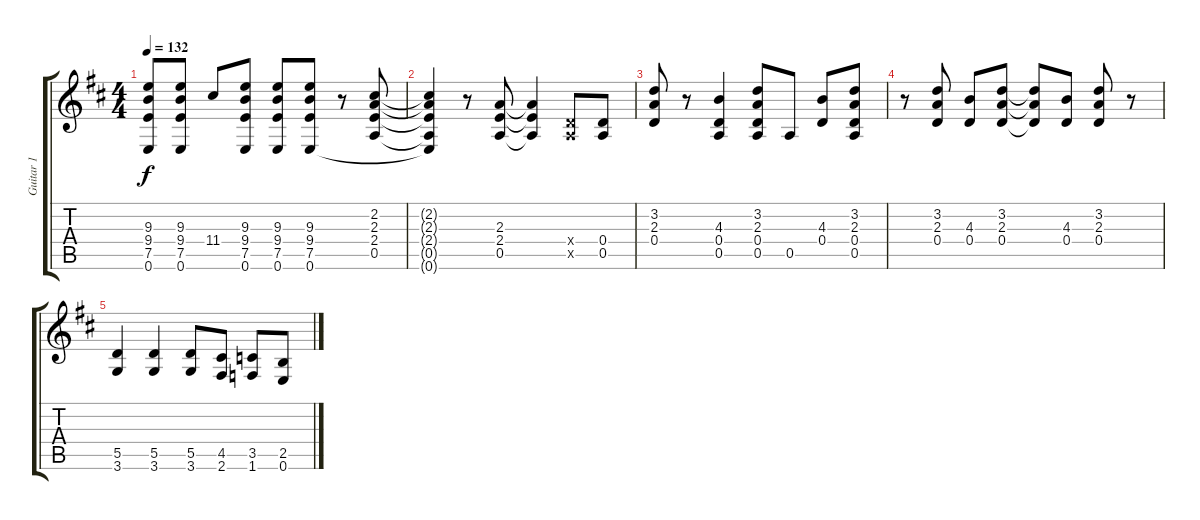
\track ("Guitar 1" "Guitar 1") {instrument overdrivenguitar}
\staff {score tabs}
\tuning (E4 B3 G3 D3 A2 E2) {hide}
\ts (4 4)
\tempo 132
\clef g2
\ks d
(9.3 9.4 7.5 0.6).8{dy f} (9.3 9.4 7.5 0.6).8 11.4.8 (9.3 9.4 7.5 0.6).8 (9.3 9.4 7.5 0.6).8 (9.3 9.4 7.5 0.6).8 r.8 (2.2 2.3 2.4 0.5).8 |
(2.2{t} 2.3{t} 2.4{t} 0.5{t} 0.6{t}).4 r.8 (2.3 2.4 0.5).8 (2.3{t} 2.4{t} 0.5{t}).4 (0.4{x} 0.5{x}).8 (0.4 0.5).8 |
(3.2 2.3 0.4).8 r.8 (4.3 0.4 0.5).4 (3.2 2.3 0.4 0.5).8 0.5.8 (4.3 0.4).8 (3.2 2.3 0.4 0.5).8 |
r.8 (3.2 2.3 0.4).8 (4.3 0.4).8 (3.2 2.3 0.4).8 (3.2{t} 2.3{t} 0.4{t}).8 (4.3 0.4).8 (3.2 2.3 0.4).8 r.8 |
(5.5 3.6).4 (5.5 3.6).4 (5.5 3.6).8 (4.5 2.6).8 (3.5 1.6).8 (2.5 0.6).8
